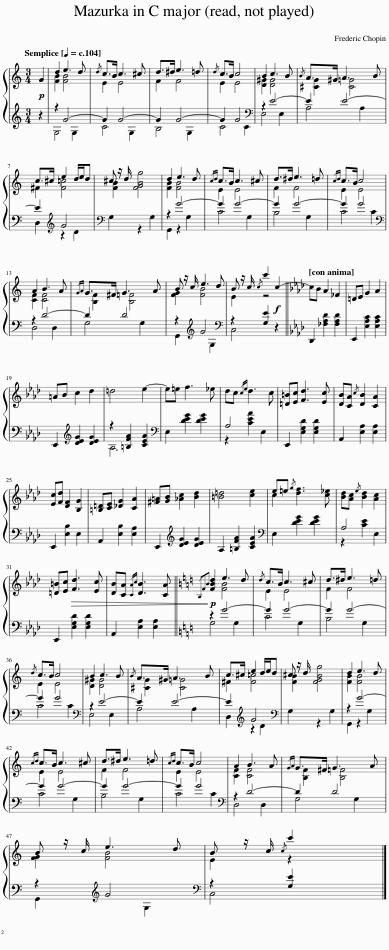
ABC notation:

X:1
%%score { ( 1 3 ) | ( 2 4 ) }
L:1/8
Q:1/4=104
M:3/4
I:linebreak $
K:C
V:1 treble
V:3 treble
V:2 treble
V:4 treble
V:1
!p! G2 | d2 e3 d |{/d} c>B c3 ^c | d>^d e3 =d |{/d} c>B c4 | %5
 B2 c3 B |{/B} A>^G A3 B |$ c>^c e2 d/e/d | ^c z/ d/ x4 | d2 e3 d | %10
{/cd} c>B c3 ^c | d>^d e3 =d |{/cd} c>B c4 |$ A2 B3 A |{/GA} G>^F G3 A | %15
 B z/ c/ e3 d | B z/ c/{/c} c'2!f! c2- ||[K:Ab][Q:1/4=120] cB A2 _F2 | =DE G2 A2 |$ =AB c2 d2 | %20
 =d4 e2- | e=e f3 _e | dc{/ce} d3 c | [=D=B][Ec] [Fd]3 [Ec] | [DB][CA]{/c} [DB]2 [CA]2 |$ %25
 [Ec][Fd] [DF]2 [B,G]2 | [=B,=D][CE] [_DG]2 [CA]2 | [^F=A][GB] [_Ac]2 [Bd]2 | [=B=d]4 [ce]2 | e=e{/g} [df]3 [c_e] | %30
 [Bd][Ac]{/e} [Bd]2 [Ac]2 |$ [=D=B][Ec]!>(! [Fd]3 [Ec] | [DB][CA]{/[CA]c} [DB]3 [CA]!>)! ||[K:C]!p![Q:1/4=104]{/!fermata!B,!fermata!F!fermata!B} !fermata![FBd]2 e3 d |{/d} c>B c3 ^c | %35
 d>^d e3 =d |${/d} c>B c4 | B2 c3 B |{/B} A>^G A3 B | c>^c e2 d/e/d | %40
 ^c z/ d/ x4 | d2 e3 d |${/cd} c>B c3 ^c | d>^d e3 =d |{/cd} c>B c4 | %45
 A2 B3 A |{/GA} G>^F G3 A |$ B z/ c/ e3 d | B z/ c/{/c} c'2 x2 |] %49
V:2
 z2 | z2 G4- | G2 G4- | G2 G4- | G2 G4 | %5
[K:bass] z2 E4- | E2 E4- |$ E2[K:treble] G4 |[K:bass] x6 | z2 G4- | %10
 G2 G4- | G2 G4- | G2 G4 |$[K:bass] z2 D4- | D2 D4 | %15
 z2[K:treble] G4 |[K:bass] z2 [G,E]2 z2 ||[K:Ab] D,,2 [_F,A,D]2 [F,A,D]2 | E,,2 [E,A,C]2 [E,A,C]2 |$ E,,2[K:treble] [DEG]2 [DEG]2 | %20
 z2 [=B,FA]2 [CEA]2 |[K:bass] E,2 [DEG]2 [DEG]2 | A,4 E,2 | E,,2 [E,G,D]2 [E,G,D]2 | A,,2 [E,A,]2 [E,A,]2 |$ %25
 E,,2 [E,B,]2 E,2 | A,,2 [E,B,]2 [E,A,]2 | E,,2[K:treble] [DEG]2 [DEG]2 | A,2 [=B,FA]2 [CEA]2 |[K:bass] E,2 [DEG]2 [DEG]2 | %30
 A,4 E,2 |$ E,,2 [E,G,D]2 [E,G,D]2 | A,,2 [E,A,]2 [E,A,]2 ||[K:C] z2 G4- | G2 G4- | %35
 G2 G4- |$ G2 G4 |[K:bass] z2 E4- | E2 E4- | E2[K:treble] G4 | %40
[K:bass] x6 | z2 G4- |$ G2 G4- | G2 G4- | G2 G4 | %45
[K:bass] z2 D4- | D2 D4 |$ z2[K:treble] G4 |[K:bass] z2 [G,E]2 x2 |] %49
V:3
 x2 | [FB]2 [FB]4 | E2 E4 | F2 F4 | E2 E4 | %5
 [D^G]2 [DG]4 | [^CG]2 [C=G]4 |$ ^F2 [F=c]4 | [FB]2 [FGBg]4 | [FB]2 [FB]4 | %10
 E2 E4 | F2 F4 | E2 E4 |$ [CF]2 [CF]4 | [B,F]2 [B,=F]4 | %15
 [FG]2 [FB]4 | E2 z4 ||[K:Ab] x6 | x6 |$ x6 | %20
 x6 | x6 | x6 | x6 | x6 |$ %25
 x6 | x6 | x6 | x6 | c2 x4 | %30
 x6 |$ x6 | x6 ||[K:C] x2 [FB]4 | E2 E4 | %35
 F2 F4 |$ E2 E4 | [D^G]2 [DG]4 | [^CG]2 [C=G]4 | ^F2 [F=c]4 | %40
 [FB]2 [FGBg]4 | [FB]2 [FB]4 |$ E2 E4 | F2 F4 | E2 E4 | %45
 [CF]2 [CF]4 | [B,F]2 [B,=F]4 |$ [FG]2 [FB]4 | E2 z2 x2 |] %49
V:4
 x2 | G,4 G,2 | C4 G,2 | B,4 G,2 | C4 C2 | %5
[K:bass] E,4 E,2 | A,4 A,2 |$ D,2[K:treble] z2 D2 |[K:bass] G,2 z2 G,2 | G,,2 z2 G,2 | %10
 C4 G,2 | B,4 G,2 | C4 C2 |$[K:bass] D,4 D,2 | G,4 G,2 | %15
 G,,2[K:treble] x2 G,2 |[K:bass] C,4 x2 ||[K:Ab] x6 | x6 |$ x2[K:treble] x4 | %20
 A,6 |[K:bass] x6 | z2 [CEA]2 x2 | x6 | x6 |$ %25
 x6 | x6 | x2[K:treble] x4 | x6 |[K:bass] x6 | %30
 z2 [CE]2 x2 |$ x6 | x6 ||[K:C] G,4 G,2 | C4 G,2 | %35
 B,4 G,2 |$ C4 C2 |[K:bass] E,4 E,2 | A,4 A,2 | D,2[K:treble] z2 D2 | %40
[K:bass] G,2 z2 G,2 | G,,2 z2 G,2 |$ C4 G,2 | B,4 G,2 | C4 C2 | %45
[K:bass] D,4 D,2 | G,4 G,2 |$ G,,2[K:treble] x2 G,2 |[K:bass] C,4 x2 |] %49
